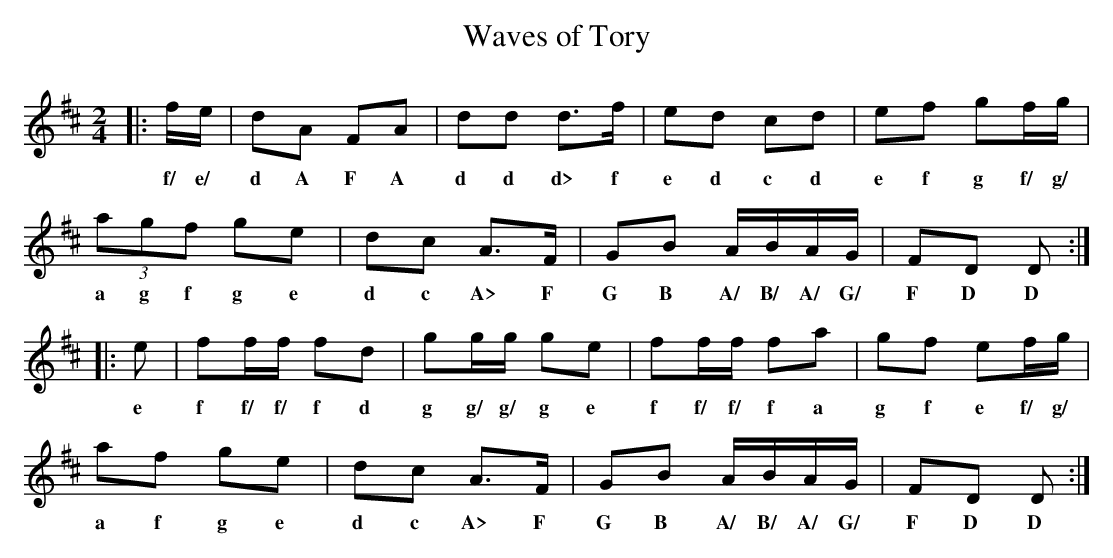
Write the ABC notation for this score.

X:1 - 25
T: Waves of Tory
M: 2/4
L: 1/8
K: Dmaj
|:f/e/|dA FA|dd d>f|ed cd|ef gf/g/|
w: f/ e/ d A F A d d d> f e d c d e f g f/ g/
(3agf ge|dc A>F|GB A/B/A/G/|FD D:|
w: a g f g e d c A> F G B A/ B/ A/ G/ F D D
|:e|ff/f/ fd|gg/g/ ge|ff/f/ fa|gf ef/g/|
w: e f f/ f/ f d g g/ g/ g e f f/ f/ f a g f e f/ g/
af ge|dc A>F|GB A/B/A/G/|FD D:|
w: a f g e d c A> F G B A/ B/ A/ G/ F D D
